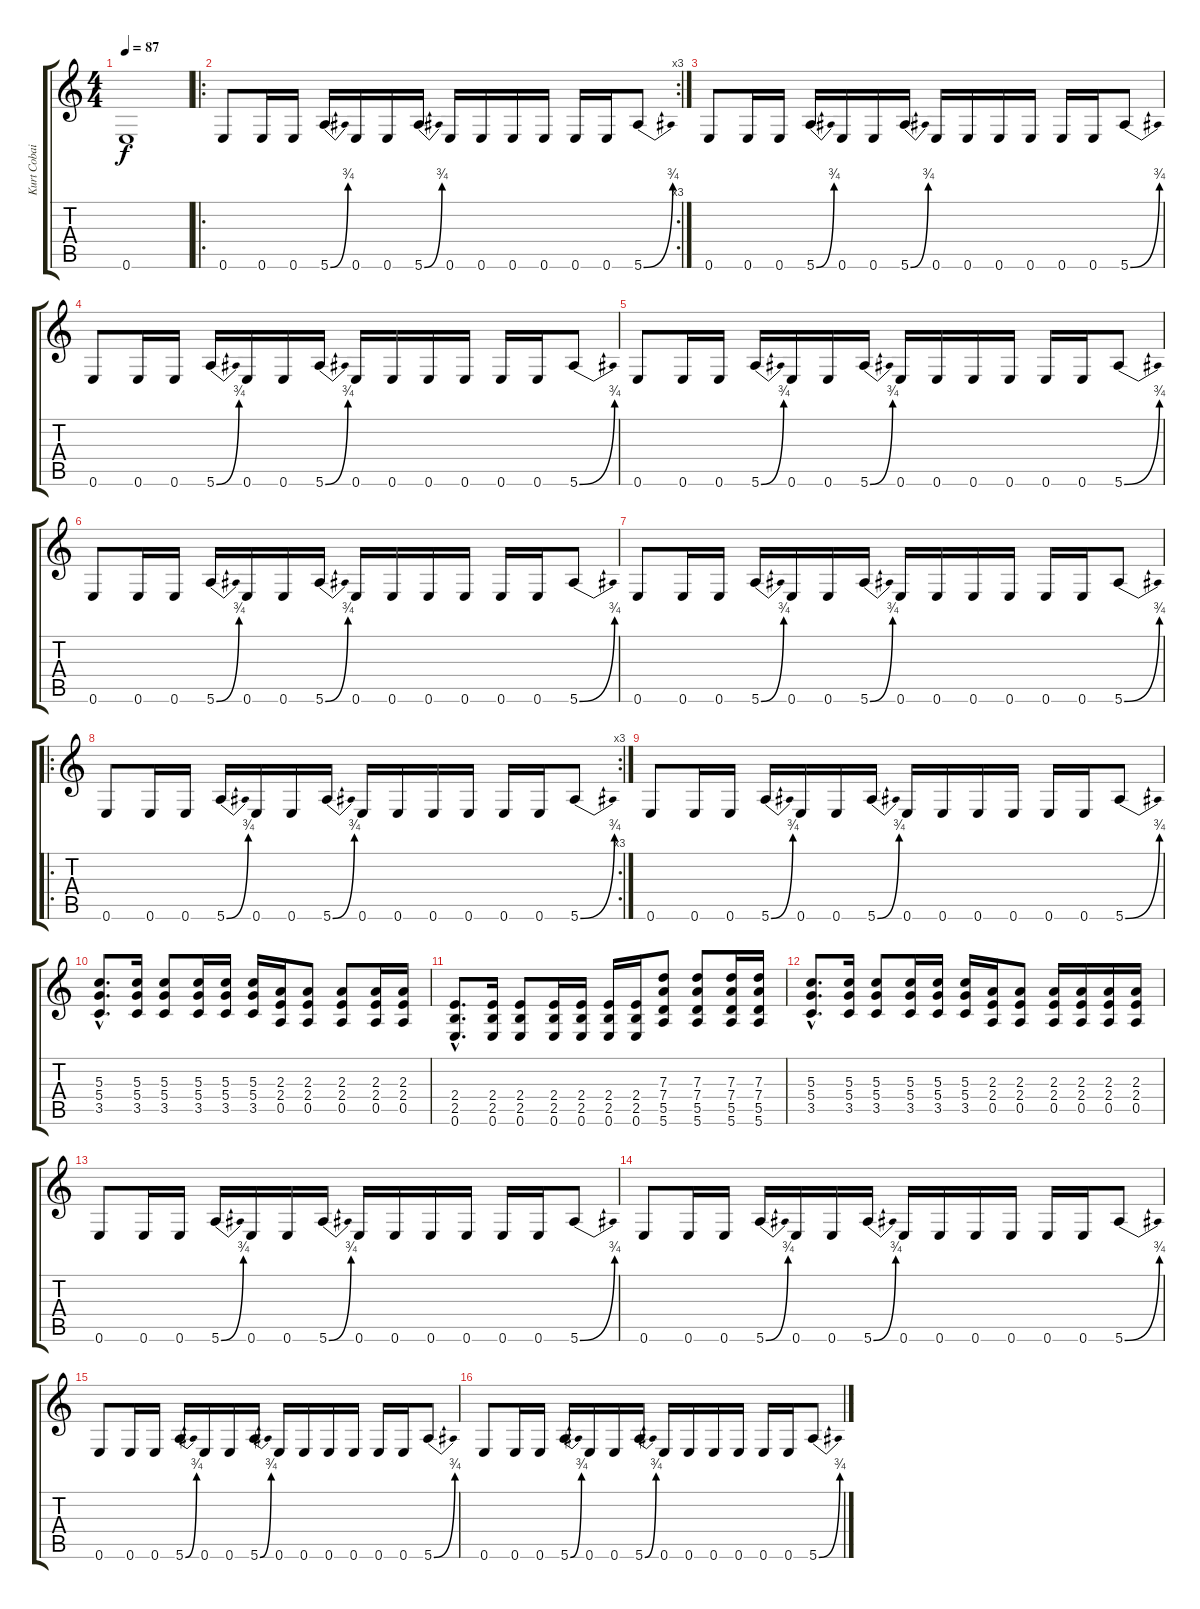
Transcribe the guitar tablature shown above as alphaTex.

\track ("Kurt Cobain" "Kurt Cobai") {instrument distortionguitar}
\staff {score tabs}
\tuning (E4 B3 G3 D3 A2 E2) {hide}
\ts (4 4)
\tempo 87
\clef g2
\ks c
0.6.1{dy f instrument distortionguitar} |
\ro
\rc 3
0.6.8 0.6.16 0.6.16 5.6{be (bend 0 0 60 3)}.16 0.6.16 0.6.16 5.6{be (bend 0 0 60 3)}.16 0.6.16 0.6.16 0.6.16 0.6.16 0.6.16 0.6.16 5.6{be (bend 0 0 60 3)}.8 |
0.6.8 0.6.16 0.6.16 5.6{be (bend 0 0 60 3)}.16 0.6.16 0.6.16 5.6{be (bend 0 0 60 3)}.16 0.6.16 0.6.16 0.6.16 0.6.16 0.6.16 0.6.16 5.6{be (bend 0 0 60 3)}.8 |
0.6.8 0.6.16 0.6.16 5.6{be (bend 0 0 60 3)}.16 0.6.16 0.6.16 5.6{be (bend 0 0 60 3)}.16 0.6.16 0.6.16 0.6.16 0.6.16 0.6.16 0.6.16 5.6{be (bend 0 0 60 3)}.8 |
0.6.8 0.6.16 0.6.16 5.6{be (bend 0 0 60 3)}.16 0.6.16 0.6.16 5.6{be (bend 0 0 60 3)}.16 0.6.16 0.6.16 0.6.16 0.6.16 0.6.16 0.6.16 5.6{be (bend 0 0 60 3)}.8 |
0.6.8 0.6.16 0.6.16 5.6{be (bend 0 0 60 3)}.16 0.6.16 0.6.16 5.6{be (bend 0 0 60 3)}.16 0.6.16 0.6.16 0.6.16 0.6.16 0.6.16 0.6.16 5.6{be (bend 0 0 60 3)}.8 |
0.6.8 0.6.16 0.6.16 5.6{be (bend 0 0 60 3)}.16 0.6.16 0.6.16 5.6{be (bend 0 0 60 3)}.16 0.6.16 0.6.16 0.6.16 0.6.16 0.6.16 0.6.16 5.6{be (bend 0 0 60 3)}.8 |
\ro
\rc 3
0.6.8 0.6.16 0.6.16 5.6{be (bend 0 0 60 3)}.16 0.6.16 0.6.16 5.6{be (bend 0 0 60 3)}.16 0.6.16 0.6.16 0.6.16 0.6.16 0.6.16 0.6.16 5.6{be (bend 0 0 60 3)}.8 |
0.6.8 0.6.16 0.6.16 5.6{be (bend 0 0 60 3)}.16 0.6.16 0.6.16 5.6{be (bend 0 0 60 3)}.16 0.6.16 0.6.16 0.6.16 0.6.16 0.6.16 0.6.16 5.6{be (bend 0 0 60 3)}.8 |
(5.3{hac} 5.4{hac} 3.5{hac}).8{d} (5.3 5.4 3.5).16 (5.3 5.4 3.5).8 (5.3 5.4 3.5).16 (5.3 5.4 3.5).16 (5.3 5.4 3.5).16 (2.3 2.4 0.5).16 (2.3 2.4 0.5).8 (2.3 2.4 0.5).8 (2.3 2.4 0.5).16 (2.3 2.4 0.5).16 |
(2.4{hac} 2.5{hac} 0.6{hac}).8{d} (2.4 2.5 0.6).16 (2.4 2.5 0.6).8 (2.4 2.5 0.6).16 (2.4 2.5 0.6).16 (2.4 2.5 0.6).16 (2.4 2.5 0.6).16 (7.3 7.4 5.5 5.6).8 (7.3 7.4 5.5 5.6).8 (7.3 7.4 5.5 5.6).16 (7.3 7.4 5.5 5.6).16 |
(5.3{hac} 5.4{hac} 3.5{hac}).8{d} (5.3 5.4 3.5).16 (5.3 5.4 3.5).8 (5.3 5.4 3.5).16 (5.3 5.4 3.5).16 (5.3 5.4 3.5).16 (2.3 2.4 0.5).16 (2.3 2.4 0.5).8 (2.3 2.4 0.5).16 (2.3 2.4 0.5).16 (2.3 2.4 0.5).16 (2.3 2.4 0.5).16 |
0.6.8 0.6.16 0.6.16 5.6{be (bend 0 0 60 3)}.16 0.6.16 0.6.16 5.6{be (bend 0 0 60 3)}.16 0.6.16 0.6.16 0.6.16 0.6.16 0.6.16 0.6.16 5.6{be (bend 0 0 60 3)}.8 |
0.6.8 0.6.16 0.6.16 5.6{be (bend 0 0 60 3)}.16 0.6.16 0.6.16 5.6{be (bend 0 0 60 3)}.16 0.6.16 0.6.16 0.6.16 0.6.16 0.6.16 0.6.16 5.6{be (bend 0 0 60 3)}.8 |
0.6.8 0.6.16 0.6.16 5.6{be (bend 0 0 60 3)}.16 0.6.16 0.6.16 5.6{be (bend 0 0 60 3)}.16 0.6.16 0.6.16 0.6.16 0.6.16 0.6.16 0.6.16 5.6{be (bend 0 0 60 3)}.8 |
0.6.8 0.6.16 0.6.16 5.6{be (bend 0 0 60 3)}.16 0.6.16 0.6.16 5.6{be (bend 0 0 60 3)}.16 0.6.16 0.6.16 0.6.16 0.6.16 0.6.16 0.6.16 5.6{be (bend 0 0 60 3)}.8
